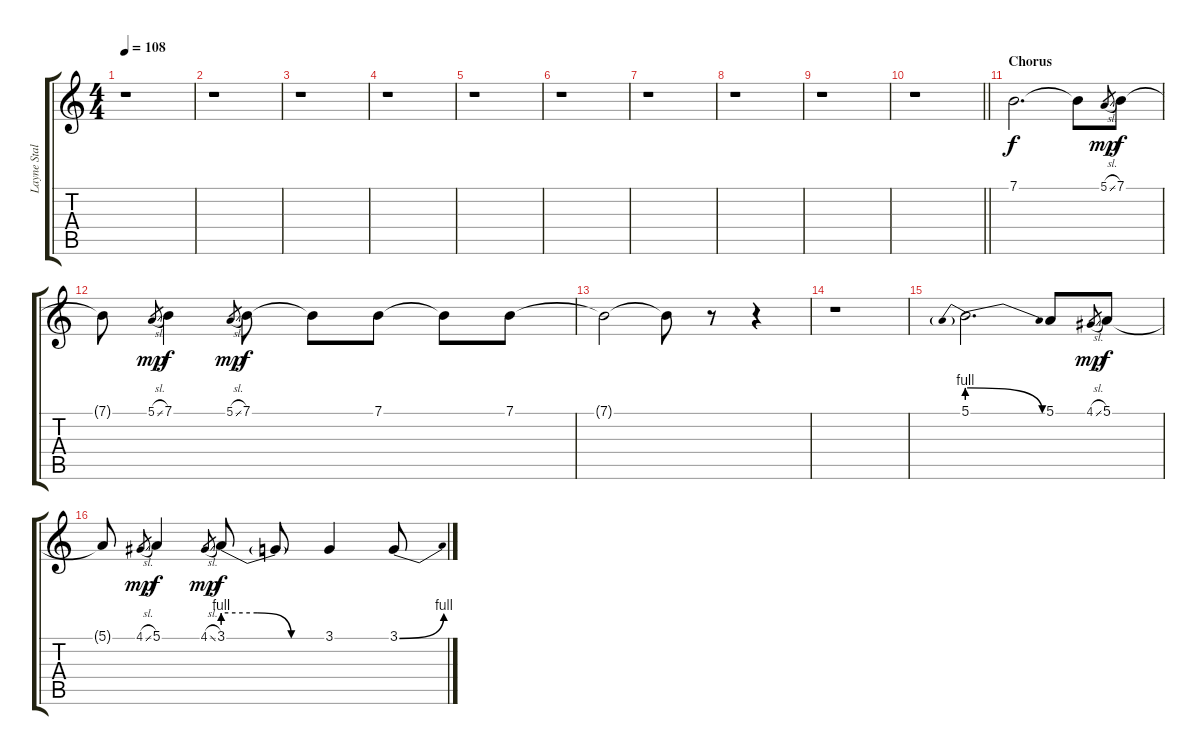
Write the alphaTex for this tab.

\track ("Layne Staley- Vocals" "Layne Stal") {instrument lead2sawtooth}
\staff {score tabs}
\tuning (E4 B3 G3 D3 A2 E2) {hide}
\ts (4 4)
\tempo 108
\clef g2
\ks c
r.1{dy f} |
r.1 |
r.1 |
r.1 |
r.1 |
r.1 |
r.1 |
r.1 |
r.1 |
\barLineRight lightlight
r.1 |
\section ("" "Chorus")
7.1.2{d} 7.1{t}.8 5.1{sl}.8{gr dy mp} 7.1.8{dy f} |
7.1{t}.8 5.1{sl}.8{gr dy mp} 7.1.4{dy f} 5.1{sl}.8{gr dy mp} 7.1.8{dy f} 7.1{t}.8 7.1.8 7.1{t}.8 7.1.8 |
7.1{t}.2 7.1{t}.8 r.8 r.4 |
r.1 |
5.1{be (prebendrelease 0 4 60 0)}.2{d} 5.1.8 4.1{sl}.8{gr dy mp} 5.1.8{dy f} |
5.1{t}.8 4.1{sl}.8{gr dy mp} 5.1.4{dy f} 4.1{sl}.8{gr dy mp} 3.1{be (custom 0 4 20 4 40 0 60 0)}.8{dy f} 3.1{t}.8 3.1.4 3.1{be (bend 0 0 60 4)}.8
